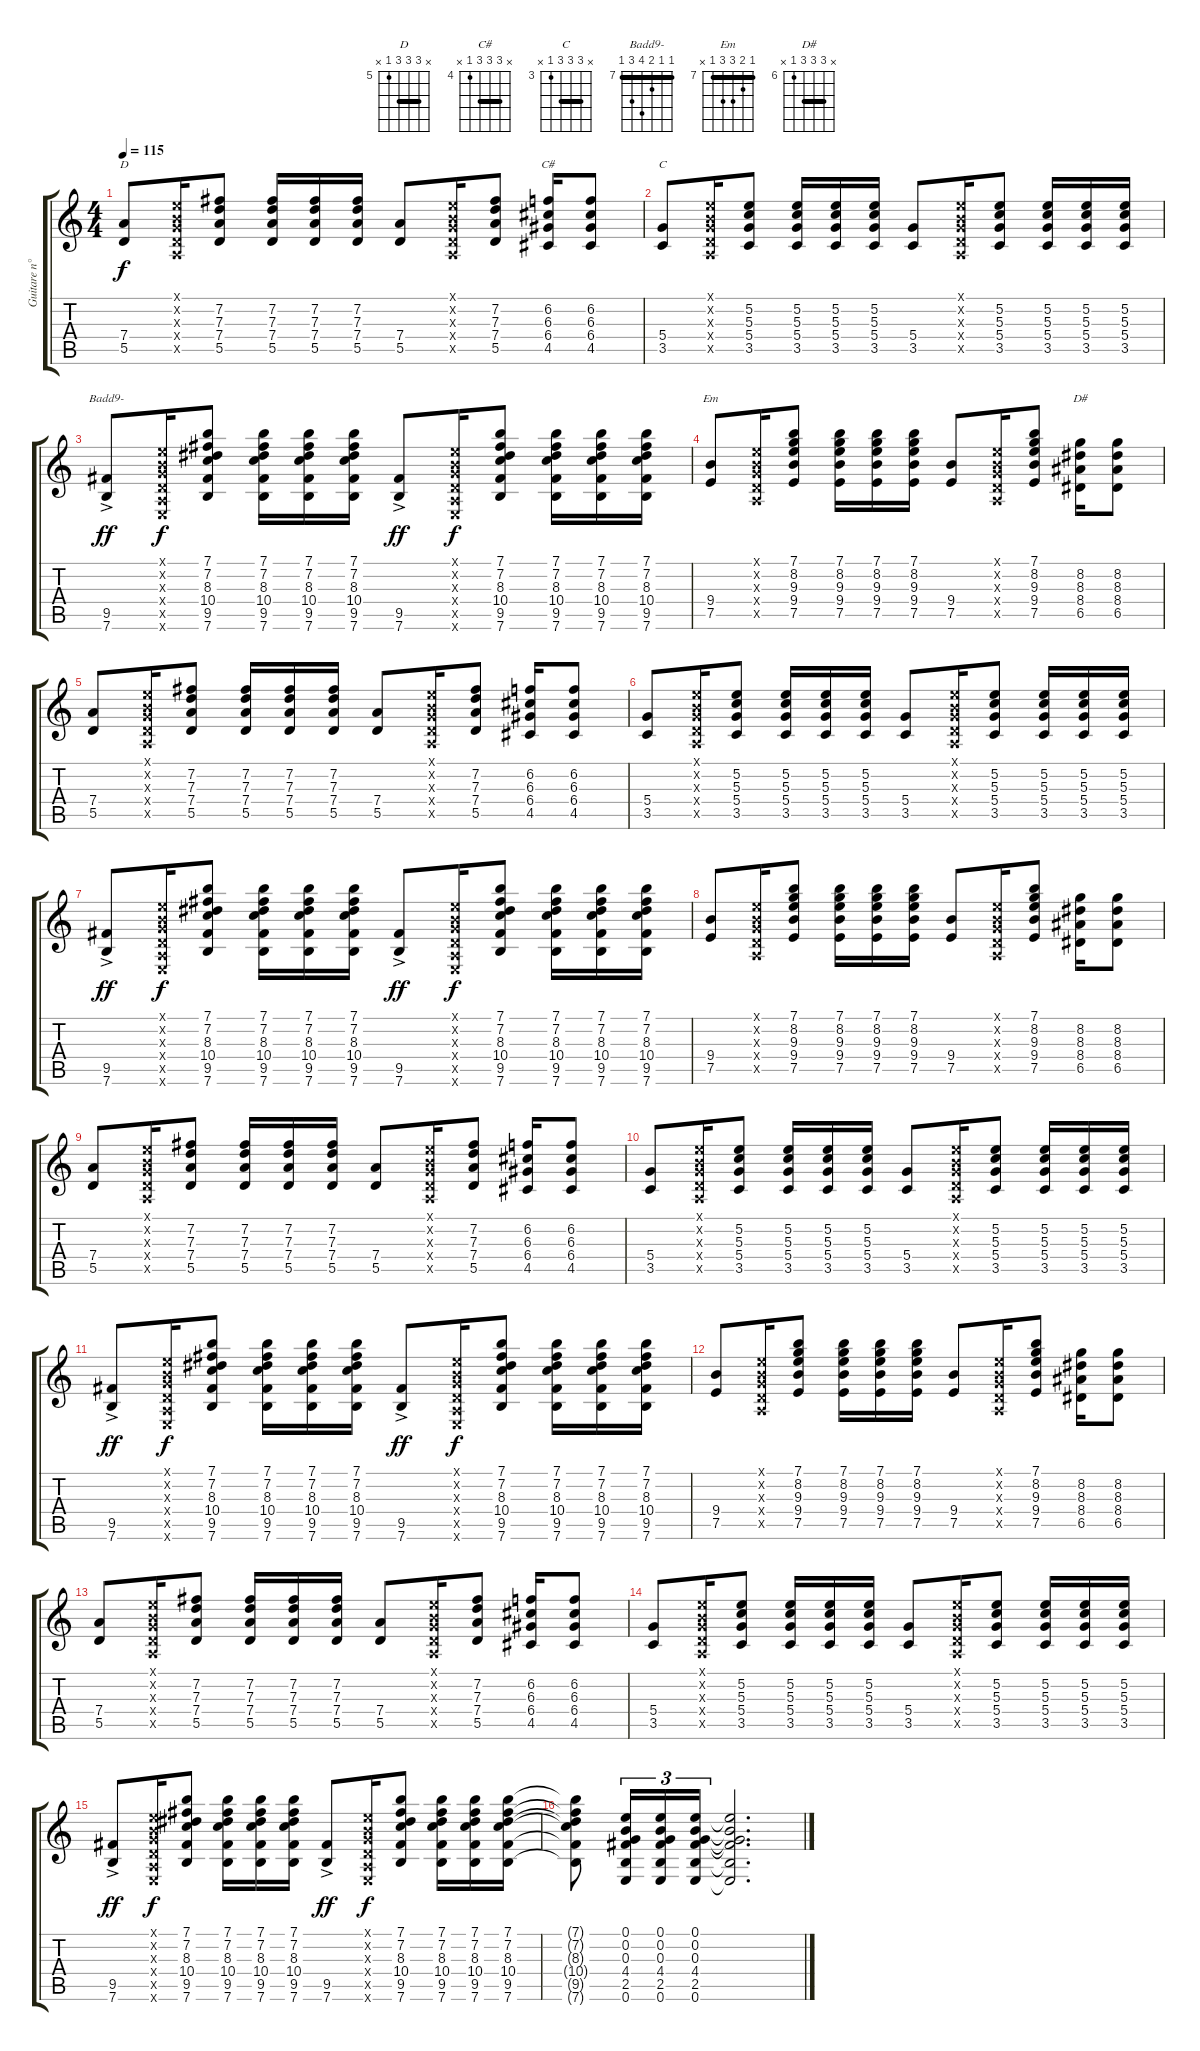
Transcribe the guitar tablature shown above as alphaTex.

\track ("Guitare n°2" "Guitare n°") {instrument acousticguitarnylon}
\staff {score tabs}
\tuning (E4 B3 G3 D3 A2 E2) {hide}
\chord ("D" x 7 7 7 5 x) {firstfret 5 barre 7}
\chord ("C#" x 6 6 6 4 x) {firstfret 4 barre 6}
\chord ("C" x 5 5 5 3 x) {firstfret 3 barre 5}
\chord ("Badd9-" 7 7 8 10 9 7) {firstfret 7 barre 7}
\chord ("Em" 7 8 9 9 7 x) {firstfret 7 barre 7}
\chord ("D#" x 8 8 8 6 x) {firstfret 6 barre 8}
\ts (4 4)
\tempo 115
\clef g2
\ks c
(7.4 5.5).8{ch "D" dy f} (0.1{x} 0.2{x} 0.3{x} 0.4{x} 0.5{x}).16 (7.2 7.3 7.4 5.5).8 (7.2 7.3 7.4 5.5).16 (7.2 7.3 7.4 5.5).16 (7.2 7.3 7.4 5.5).16 (7.4 5.5).8 (0.1{x} 0.2{x} 0.3{x} 0.4{x} 0.5{x}).16 (7.2 7.3 7.4 5.5).8 (6.2 6.3 6.4 4.5).16{ch "C#"} (6.2 6.3 6.4 4.5).8 |
(5.4 3.5).8{ch "C"} (0.1{x} 0.2{x} 0.3{x} 0.4{x} 0.5{x}).16 (5.2 5.3 5.4 3.5).8 (5.2 5.3 5.4 3.5).16 (5.2 5.3 5.4 3.5).16 (5.2 5.3 5.4 3.5).16 (5.4 3.5).8 (0.1{x} 0.2{x} 0.3{x} 0.4{x} 0.5{x}).16 (5.2 5.3 5.4 3.5).8 (5.2 5.3 5.4 3.5).16 (5.2 5.3 5.4 3.5).16 (5.2 5.3 5.4 3.5).16 |
(9.5 7.6{ac}).8{ch "Badd9-" dy ff} (0.1{x} 0.2{x} 0.3{x} 0.4{x} 0.5{x} 0.6{x}).16{dy f} (7.1 7.2 8.3 10.4 9.5 7.6).8 (7.1 7.2 8.3 10.4 9.5 7.6).16 (7.1 7.2 8.3 10.4 9.5 7.6).16 (7.1 7.2 8.3 10.4 9.5 7.6).16 (9.5 7.6{ac}).8{dy ff} (0.1{x} 0.2{x} 0.3{x} 0.4{x} 0.5{x} 0.6{x}).16{dy f} (7.1 7.2 8.3 10.4 9.5 7.6).8 (7.1 7.2 8.3 10.4 9.5 7.6).16 (7.1 7.2 8.3 10.4 9.5 7.6).16 (7.1 7.2 8.3 10.4 9.5 7.6).16 |
(9.4 7.5).8{ch "Em"} (0.1{x} 0.2{x} 0.3{x} 0.4{x} 0.5{x}).16 (7.1 8.2 9.3 9.4 7.5).8 (7.1 8.2 9.3 9.4 7.5).16 (7.1 8.2 9.3 9.4 7.5).16 (7.1 8.2 9.3 9.4 7.5).16 (9.4 7.5).8 (0.1{x} 0.2{x} 0.3{x} 0.4{x} 0.5{x}).16 (7.1 8.2 9.3 9.4 7.5).8 (8.2 8.3 8.4 6.5).16{ch "D#"} (8.2 8.3 8.4 6.5).8 |
(7.4 5.5).8 (0.1{x} 0.2{x} 0.3{x} 0.4{x} 0.5{x}).16 (7.2 7.3 7.4 5.5).8 (7.2 7.3 7.4 5.5).16 (7.2 7.3 7.4 5.5).16 (7.2 7.3 7.4 5.5).16 (7.4 5.5).8 (0.1{x} 0.2{x} 0.3{x} 0.4{x} 0.5{x}).16 (7.2 7.3 7.4 5.5).8 (6.2 6.3 6.4 4.5).16 (6.2 6.3 6.4 4.5).8 |
(5.4 3.5).8 (0.1{x} 0.2{x} 0.3{x} 0.4{x} 0.5{x}).16 (5.2 5.3 5.4 3.5).8 (5.2 5.3 5.4 3.5).16 (5.2 5.3 5.4 3.5).16 (5.2 5.3 5.4 3.5).16 (5.4 3.5).8 (0.1{x} 0.2{x} 0.3{x} 0.4{x} 0.5{x}).16 (5.2 5.3 5.4 3.5).8 (5.2 5.3 5.4 3.5).16 (5.2 5.3 5.4 3.5).16 (5.2 5.3 5.4 3.5).16 |
(9.5 7.6{ac}).8{dy ff} (0.1{x} 0.2{x} 0.3{x} 0.4{x} 0.5{x} 0.6{x}).16{dy f} (7.1 7.2 8.3 10.4 9.5 7.6).8 (7.1 7.2 8.3 10.4 9.5 7.6).16 (7.1 7.2 8.3 10.4 9.5 7.6).16 (7.1 7.2 8.3 10.4 9.5 7.6).16 (9.5 7.6{ac}).8{dy ff} (0.1{x} 0.2{x} 0.3{x} 0.4{x} 0.5{x} 0.6{x}).16{dy f} (7.1 7.2 8.3 10.4 9.5 7.6).8 (7.1 7.2 8.3 10.4 9.5 7.6).16 (7.1 7.2 8.3 10.4 9.5 7.6).16 (7.1 7.2 8.3 10.4 9.5 7.6).16 |
(9.4 7.5).8 (0.1{x} 0.2{x} 0.3{x} 0.4{x} 0.5{x}).16 (7.1 8.2 9.3 9.4 7.5).8 (7.1 8.2 9.3 9.4 7.5).16 (7.1 8.2 9.3 9.4 7.5).16 (7.1 8.2 9.3 9.4 7.5).16 (9.4 7.5).8 (0.1{x} 0.2{x} 0.3{x} 0.4{x} 0.5{x}).16 (7.1 8.2 9.3 9.4 7.5).8 (8.2 8.3 8.4 6.5).16 (8.2 8.3 8.4 6.5).8 |
(7.4 5.5).8 (0.1{x} 0.2{x} 0.3{x} 0.4{x} 0.5{x}).16 (7.2 7.3 7.4 5.5).8 (7.2 7.3 7.4 5.5).16 (7.2 7.3 7.4 5.5).16 (7.2 7.3 7.4 5.5).16 (7.4 5.5).8 (0.1{x} 0.2{x} 0.3{x} 0.4{x} 0.5{x}).16 (7.2 7.3 7.4 5.5).8 (6.2 6.3 6.4 4.5).16 (6.2 6.3 6.4 4.5).8 |
(5.4 3.5).8 (0.1{x} 0.2{x} 0.3{x} 0.4{x} 0.5{x}).16 (5.2 5.3 5.4 3.5).8 (5.2 5.3 5.4 3.5).16 (5.2 5.3 5.4 3.5).16 (5.2 5.3 5.4 3.5).16 (5.4 3.5).8 (0.1{x} 0.2{x} 0.3{x} 0.4{x} 0.5{x}).16 (5.2 5.3 5.4 3.5).8 (5.2 5.3 5.4 3.5).16 (5.2 5.3 5.4 3.5).16 (5.2 5.3 5.4 3.5).16 |
(9.5 7.6{ac}).8{dy ff} (0.1{x} 0.2{x} 0.3{x} 0.4{x} 0.5{x} 0.6{x}).16{dy f} (7.1 7.2 8.3 10.4 9.5 7.6).8 (7.1 7.2 8.3 10.4 9.5 7.6).16 (7.1 7.2 8.3 10.4 9.5 7.6).16 (7.1 7.2 8.3 10.4 9.5 7.6).16 (9.5 7.6{ac}).8{dy ff} (0.1{x} 0.2{x} 0.3{x} 0.4{x} 0.5{x} 0.6{x}).16{dy f} (7.1 7.2 8.3 10.4 9.5 7.6).8 (7.1 7.2 8.3 10.4 9.5 7.6).16 (7.1 7.2 8.3 10.4 9.5 7.6).16 (7.1 7.2 8.3 10.4 9.5 7.6).16 |
(9.4 7.5).8 (0.1{x} 0.2{x} 0.3{x} 0.4{x} 0.5{x}).16 (7.1 8.2 9.3 9.4 7.5).8 (7.1 8.2 9.3 9.4 7.5).16 (7.1 8.2 9.3 9.4 7.5).16 (7.1 8.2 9.3 9.4 7.5).16 (9.4 7.5).8 (0.1{x} 0.2{x} 0.3{x} 0.4{x} 0.5{x}).16 (7.1 8.2 9.3 9.4 7.5).8 (8.2 8.3 8.4 6.5).16 (8.2 8.3 8.4 6.5).8 |
(7.4 5.5).8 (0.1{x} 0.2{x} 0.3{x} 0.4{x} 0.5{x}).16 (7.2 7.3 7.4 5.5).8 (7.2 7.3 7.4 5.5).16 (7.2 7.3 7.4 5.5).16 (7.2 7.3 7.4 5.5).16 (7.4 5.5).8 (0.1{x} 0.2{x} 0.3{x} 0.4{x} 0.5{x}).16 (7.2 7.3 7.4 5.5).8 (6.2 6.3 6.4 4.5).16 (6.2 6.3 6.4 4.5).8 |
(5.4 3.5).8 (0.1{x} 0.2{x} 0.3{x} 0.4{x} 0.5{x}).16 (5.2 5.3 5.4 3.5).8 (5.2 5.3 5.4 3.5).16 (5.2 5.3 5.4 3.5).16 (5.2 5.3 5.4 3.5).16 (5.4 3.5).8 (0.1{x} 0.2{x} 0.3{x} 0.4{x} 0.5{x}).16 (5.2 5.3 5.4 3.5).8 (5.2 5.3 5.4 3.5).16 (5.2 5.3 5.4 3.5).16 (5.2 5.3 5.4 3.5).16 |
(9.5 7.6{ac}).8{dy ff} (0.1{x} 0.2{x} 0.3{x} 0.4{x} 0.5{x} 0.6{x}).16{dy f} (7.1 7.2 8.3 10.4 9.5 7.6).8 (7.1 7.2 8.3 10.4 9.5 7.6).16 (7.1 7.2 8.3 10.4 9.5 7.6).16 (7.1 7.2 8.3 10.4 9.5 7.6).16 (9.5 7.6{ac}).8{dy ff} (0.1{x} 0.2{x} 0.3{x} 0.4{x} 0.5{x} 0.6{x}).16{dy f} (7.1 7.2 8.3 10.4 9.5 7.6).8 (7.1 7.2 8.3 10.4 9.5 7.6).16 (7.1 7.2 8.3 10.4 9.5 7.6).16 (7.1 7.2 8.3 10.4 9.5 7.6).16 |
(7.1{t} 7.2{t} 8.3{t} 10.4{t} 9.5{t} 7.6{t}).8 (0.1 0.2 0.3 4.4 2.5 0.6).16{tu (3 2)} (0.1 0.2 0.3 4.4 2.5 0.6).16{tu (3 2)} (0.1 0.2 0.3 4.4 2.5 0.6).16{tu (3 2)} (0.1{t} 0.2{t} 0.3{t} 4.4{t} 2.5{t} 0.6{t}).2{d}
